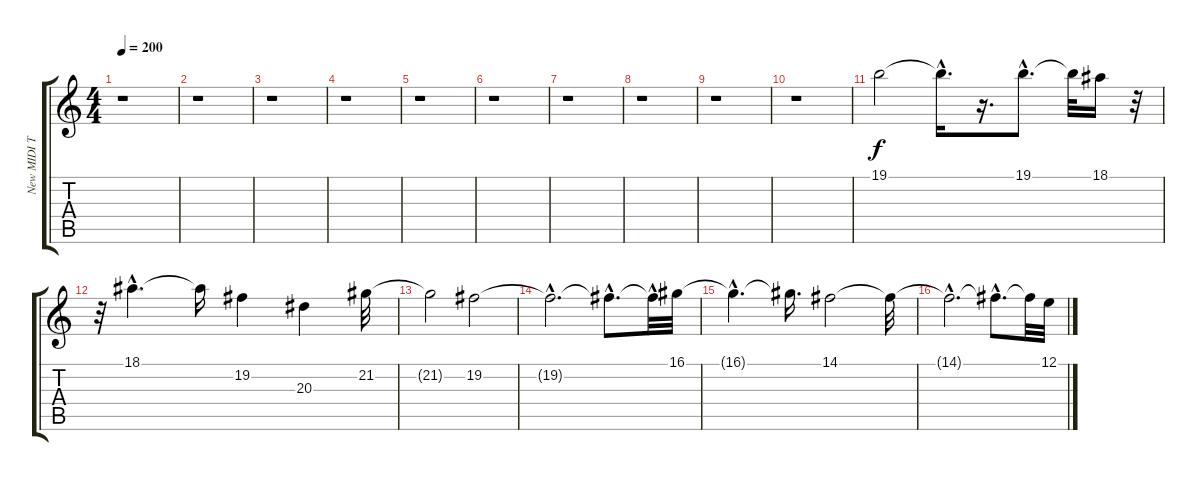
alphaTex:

\track ("New MIDI Track" "New MIDI T") {instrument celesta}
\staff {score tabs}
\tuning (E4 B3 G3 D3 A2 E2) {hide}
\ts (4 4)
\tempo 200
\clef g2
\ks c
r.1{dy f} |
r.1 |
r.1 |
r.1 |
r.1 |
r.1 |
r.1 |
r.1 |
r.1 |
r.1 |
19.1.2 19.1{hac t}.16{d} r.16{d} 19.1{hac}.8{d} 19.1{t}.32 18.1.16 r.32 |
r.32 18.1{hac}.4{d} 18.1{t}.16 19.2.4 20.3.4 21.2.32 |
21.2{t}.2 19.2.2 |
19.2{hac t}.2{d} 19.2{hac t}.8{d} 19.2{hac t}.32 16.1.32 |
16.1{hac t}.4{d} 16.1{t}.16{d} 14.1.2 14.1{t}.32 |
14.1{hac t}.2{d} 14.1{hac t}.8{d} 14.1{t}.32 12.1.32
